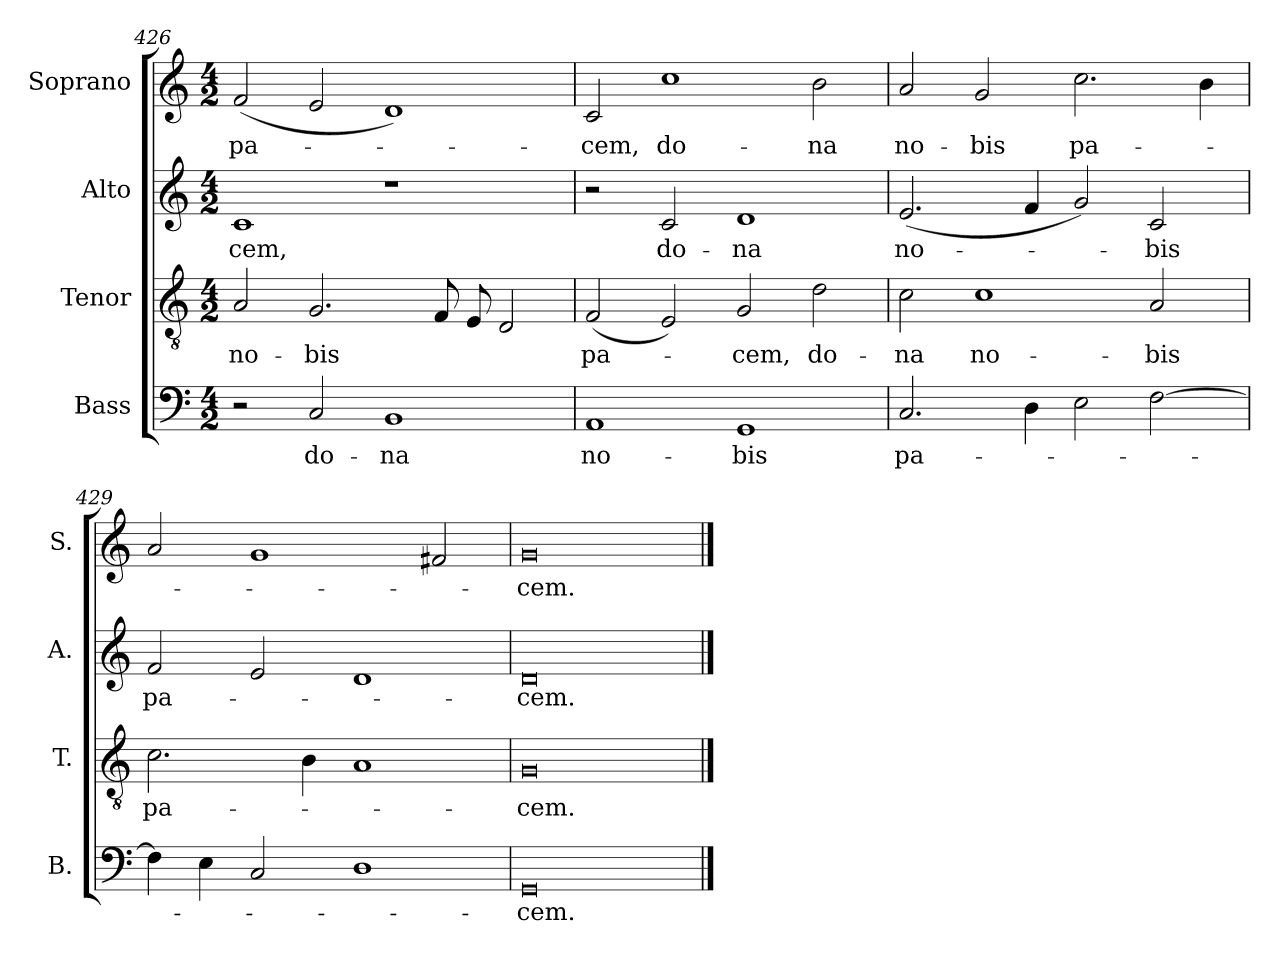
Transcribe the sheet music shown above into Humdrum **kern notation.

**kern	**text	**kern	**text	**kern	**text	**kern	**text
*part4	*part4	*part3	*part3	*part2	*part2	*part1	*part1
*staff4	*staff4	*staff3	*staff3	*staff2	*staff2	*staff1	*staff1
*I"Bass	*	*I"Tenor	*	*I"Alto	*	*I"Soprano	*
*I'B.	*	*I'T.	*	*I'A.	*	*I'S.	*
*clefF4	*	*clefGv2	*	*clefG2	*	*clefG2	*
*	*	*ITrd7c12	*	*	*	*	*
*k[]	*	*k[]	*	*k[]	*	*k[]	*
*C:	*	*C:	*	*C:	*	*C:	*
*M4/2	*	*M4/2	*	*M4/2	*	*M4/2	*
=426	=426	=426	=426	=426	=426	=426	=426
!	!	!	!LO:LY:b:color=#000000	!	!	!	!
!	!	!	!	!	!LO:LY:b:color=#000000	!	!
!	!	!	!	!	!	!	!LO:LY:b:color=#000000
2r	.	2AAi/	no-	1ci	-cem,	(2fi/	pa-
!	!LO:LY:b:color=#000000	!	!	!	!	!	!
!	!	!	!LO:LY:b:color=#000000	!	!	!	!
2Ci/	do-	2.GGi/	-bis	.	.	2ei/	.
!	!LO:LY:b:color=#000000	!	!	!	!	!	!
1BBi	-na	.	.	1r	.	1di)	.
.	.	8FFi/	.	.	.	.	.
.	.	8EEi/	.	.	.	.	.
.	.	2DDi/	.	.	.	.	.
=427	=427	=427	=427	=427	=427	=427	=427
!	!LO:LY:b:color=#000000	!	!	!	!	!	!
!	!	!	!LO:LY:b:color=#000000	!	!	!	!
!	!	!	!	!	!	!	!LO:LY:b:color=#000000
1AAi	no-	(2FFi/	pa-	2r	.	2ci/	-cem,
!	!	!	!	!	!LO:LY:b:color=#000000	!	!
!	!	!	!	!	!	!	!LO:LY:b:color=#000000
.	.	2EEi/)	.	2ci/	do-	1cci	do-
!	!LO:LY:b:color=#000000	!	!	!	!	!	!
!	!	!	!LO:LY:b:color=#000000	!	!	!	!
!	!	!	!	!	!LO:LY:b:color=#000000	!	!
1GGi	-bis	2GGi/	-cem,	1di	-na	.	.
!	!	!	!LO:LY:b:color=#000000	!	!	!	!
!	!	!	!	!	!	!	!LO:LY:b:color=#000000
.	.	2Di\	do-	.	.	2bi\	-na
=428	=428	=428	=428	=428	=428	=428	=428
!	!LO:LY:b:color=#000000	!	!	!	!	!	!
!	!	!	!LO:LY:b:color=#000000	!	!	!	!
!	!	!	!	!	!LO:LY:b:color=#000000	!	!
!	!	!	!	!	!	!	!LO:LY:b:color=#000000
2.Ci/	pa-	2Ci\	-na	(2.ei/	no-	2ai/	no-
!	!	!	!LO:LY:b:color=#000000	!	!	!	!
!	!	!	!	!	!	!	!LO:LY:b:color=#000000
.	.	1Ci	no-	.	.	2gi/	-bis
4Di\	.	.	.	4fi/	.	.	.
!	!	!	!	!	!	!	!LO:LY:b:color=#000000
2Ei\	.	.	.	2gi/)	.	2.cci\	pa-
!	!	!	!LO:LY:b:color=#000000	!	!	!	!
!	!	!	!	!	!LO:LY:b:color=#000000	!	!
[2Fi\	.	2AAi/	-bis	2ci/	-bis	.	.
.	.	.	.	.	.	4bi\	.
=429	=429	=429	=429	=429	=429	=429	=429
!	!	!	!LO:LY:b:color=#000000	!	!	!	!
!	!	!	!	!	!LO:LY:b:color=#000000	!	!
4Fi\]	.	2.Ci\	pa-	2fi/	pa-	2ai/	.
4Ei\	.	.	.	.	.	.	.
2Ci/	.	.	.	2ei/	.	1gi	.
.	.	4BBi\	.	.	.	.	.
1Di	.	1AAi	.	1di	.	.	.
.	.	.	.	.	.	2f#Xi/	.
=430	=430	=430	=430	=430	=430	=430	=430
!	!LO:LY:b:color=#000000	!	!	!	!	!	!
!	!	!	!LO:LY:b:color=#000000	!	!	!	!
!	!	!	!	!	!LO:LY:b:color=#000000	!	!
!	!	!	!	!	!	!	!LO:LY:b:color=#000000
0GGi	-cem.	0GGi	-cem.	0di	-cem.	0gi	-cem.
==	==	==	==	==	==	==	==
*-	*-	*-	*-	*-	*-	*-	*-
